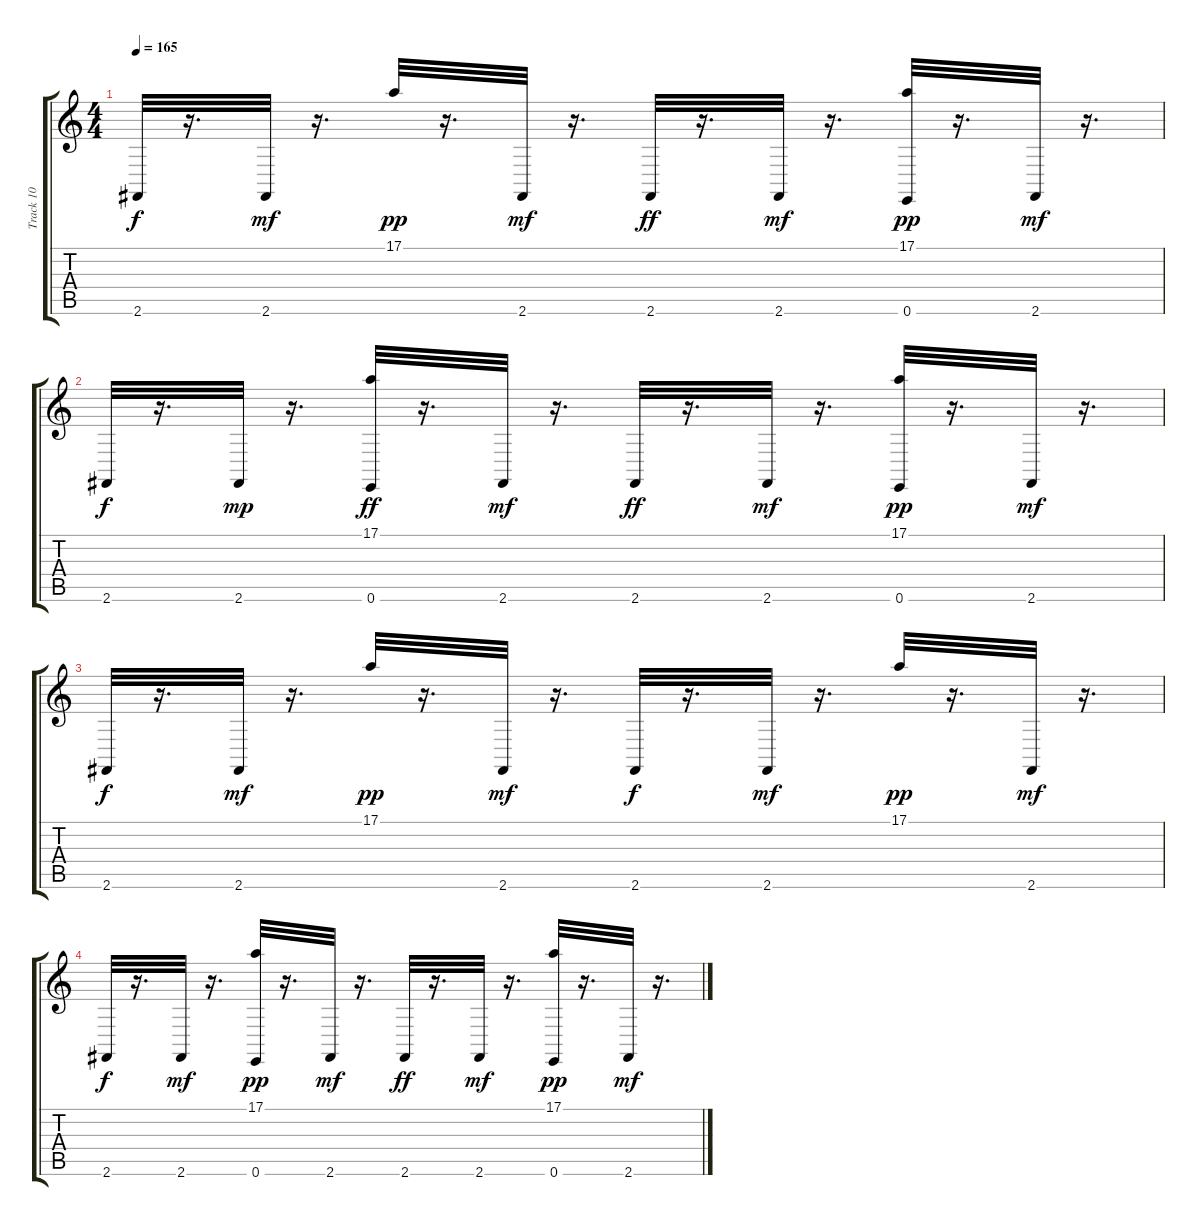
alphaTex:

\track ("Track 10" "Track 10") {instrument melodictom}
\staff {score tabs}
\tuning (E4 B3 G3 D3 A2 E2) {hide}
\ts (4 4)
\tempo 165
\clef g2
\ks c
2.6.32{dy f} r.16{d} 2.6.32{dy mf} r.16{d} 17.1.32{dy pp} r.16{d} 2.6.32{dy mf} r.16{d} 2.6.32{dy ff} r.16{d} 2.6.32{dy mf} r.16{d} (17.1 0.6).32{dy pp} r.16{d} 2.6.32{dy mf} r.16{d} |
2.6.32{dy f} r.16{d} 2.6.32{dy mp} r.16{d} (17.1 0.6).32{dy ff} r.16{d} 2.6.32{dy mf} r.16{d} 2.6.32{dy ff} r.16{d} 2.6.32{dy mf} r.16{d} (17.1 0.6).32{dy pp} r.16{d} 2.6.32{dy mf} r.16{d} |
2.6.32{dy f} r.16{d} 2.6.32{dy mf} r.16{d} 17.1.32{dy pp} r.16{d} 2.6.32{dy mf} r.16{d} 2.6.32{dy f} r.16{d} 2.6.32{dy mf} r.16{d} 17.1.32{dy pp} r.16{d} 2.6.32{dy mf} r.16{d} |
2.6.32{dy f} r.16{d} 2.6.32{dy mf} r.16{d} (17.1 0.6).32{dy pp} r.16{d} 2.6.32{dy mf} r.16{d} 2.6.32{dy ff} r.16{d} 2.6.32{dy mf} r.16{d} (17.1 0.6).32{dy pp} r.16{d} 2.6.32{dy mf} r.16{d}
